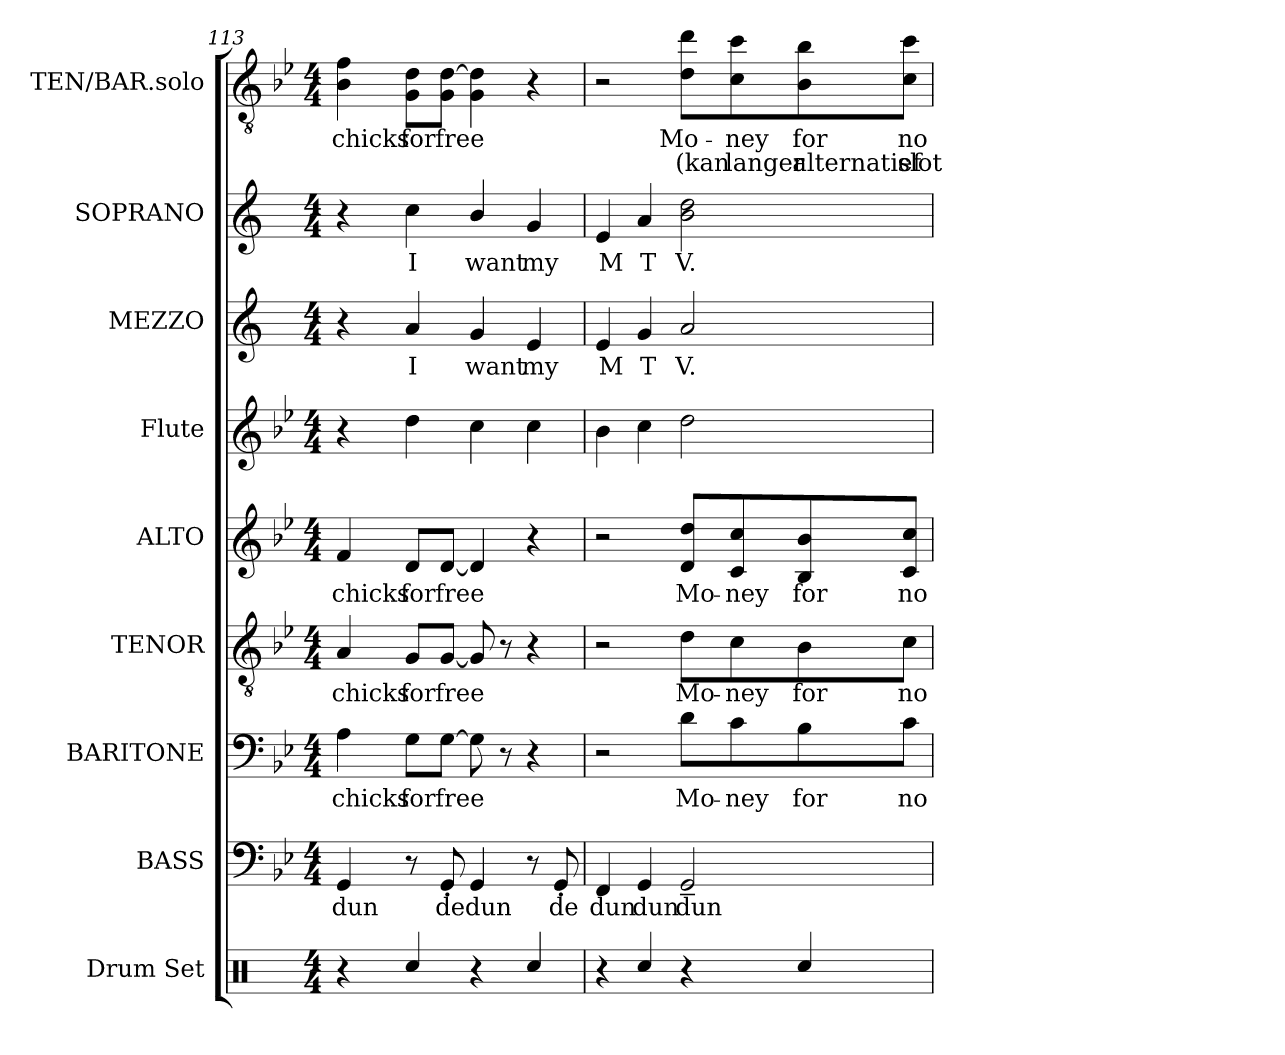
**kern	**kern	**text	**kern	**text	**kern	**text	**kern	**text	**kern	**kern	**text	**kern	**text	**kern	**text	**text
*part9	*part8	*part8	*part7	*part7	*part6	*part6	*part5	*part5	*part4	*part3	*part3	*part2	*part2	*part1	*part1	*part1
*staff9	*staff8	*staff8	*staff7	*staff7	*staff6	*staff6	*staff5	*staff5	*staff4	*staff3	*staff3	*staff2	*staff2	*staff1	*staff1	*staff1
*I"Drum Set	*I"BASS	*	*I"BARITONE	*	*I"TENOR	*	*I"ALTO	*	*I"Flute	*I"MEZZO	*	*I"SOPRANO	*	*I"TEN/BAR.solo	*	*
*I'Dr.	*I'B.	*	*I'Bar.	*	*I'T.	*	*I'A.	*	*I'Fl.	*	*	*I'S.	*	*I'T.	*	*
*clefX	*clefF4	*	*clefF4	*	*clefGv2	*	*clefG2	*	*clefG2	*clefG2	*	*clefG2	*	*clefGv2	*	*
*	*	*	*	*	*	*	*	*	*	*ITrd1c2	*	*ITrd1c2	*	*	*	*
*k[]	*k[b-e-]	*	*k[b-e-]	*	*k[b-e-]	*	*k[b-e-]	*	*k[b-e-]	*k[b-e-]	*	*k[b-e-]	*	*k[b-e-]	*	*
*M4/4	*M4/4	*	*M4/4	*	*M4/4	*	*M4/4	*	*M4/4	*M4/4	*	*M4/4	*	*M4/4	*	*
=113	=113	=113	=113	=113	=113	=113	=113	=113	=113	=113	=113	=113	=113	=113	=113	=113
!	!	!LO:LY:b	!	!LO:LY:b	!	!LO:LY:b	!	!LO:LY:b	!	!	!	!	!	!	!LO:LY:b	!
4r	4GG/	dun	4A\	chicks	4A/	chicks	4f/	chicks	4r	4r	.	4r	.	4B-\ 4f\	chicks	.
!	!	!	!	!LO:LY:b	!	!LO:LY:b	!	!LO:LY:b	!	!	!LO:LY:b	!	!LO:LY:b	!	!LO:LY:b	!
4Rcc/	8r	.	8G\L	for	8G/L	for	8d/L	for	4dd\	4g/	I	4b-\	I	8G\ 8d\L	for	.
!	!	!LO:LY:b	!	!LO:LY:b	!	!LO:LY:b	!	!LO:LY:b	!	!	!	!	!	!	!LO:LY:b	!
.	8GG'/	de	[8G\J	free	[8G/J	free	[8d/J	free	.	.	.	.	.	8G\ [8d\J	free	.
!	!	!LO:LY:b	!	!	!	!	!	!	!	!	!LO:LY:b	!	!LO:LY:b	!	!	!
4r	4GG/	dun	8G\]	.	8G/]	.	4d/]	.	4cc\	4f/	want	4a/	want	4G\ 4d\]	.	.
.	.	.	8r	.	8r	.	.	.	.	.	.	.	.	.	.	.
!	!	!	!	!	!	!	!	!	!	!	!LO:LY:b	!	!LO:LY:b	!	!	!
4Rcc/	8r	.	4r	.	4r	.	4r	.	4cc\	4d/	my	4f/	my	4r	.	.
!	!	!LO:LY:b	!	!	!	!	!	!	!	!	!	!	!	!	!	!
.	8GG'/	de	.	.	.	.	.	.	.	.	.	.	.	.	.	.
=114	=114	=114	=114	=114	=114	=114	=114	=114	=114	=114	=114	=114	=114	=114	=114	=114
!	!	!LO:LY:b	!	!	!	!	!	!	!	!	!LO:LY:b	!	!LO:LY:b	!	!	!
4r	4FF/	dun	2r	.	2r	.	2r	.	4b-\	4d/	M	4d/	M	2r	.	.
!	!	!LO:LY:b	!	!	!	!	!	!	!	!	!LO:LY:b	!	!LO:LY:b	!	!	!
4Rcc/	4GG/	dun	.	.	.	.	.	.	4cc\	4f/	T	4g/	T	.	.	.
!	!	!LO:LY:b	!	!LO:LY:b	!	!LO:LY:b	!	!LO:LY:b	!	!	!LO:LY:b	!	!LO:LY:b	!	!LO:LY:b	!LO:LY:b
4r	2GG~/	dun-	8d\L	Mo-	8d\L	Mo-	8d/ 8dd/L	Mo-	2dd\	2g/	V.	2a\ 2cc\	V.	8d\ 8dd\L	Mo-	(kan
!	!	!	!	!LO:LY:b	!	!LO:LY:b	!	!LO:LY:b	!	!	!	!	!	!	!LO:LY:b	!LO:LY:b
.	.	.	8c\	-ney	8c\	-ney	8c/ 8cc/	-ney	.	.	.	.	.	8c\ 8cc\	-ney	langer
!	!	!	!	!LO:LY:b	!	!LO:LY:b	!	!LO:LY:b	!	!	!	!	!	!	!LO:LY:b	!LO:LY:b
4Rcc/	.	.	8B-\	for	8B-\	for	8B-/ 8b-/	for	.	.	.	.	.	8B-\ 8b-\	for	alternatief
!	!	!	!	!LO:LY:b	!	!LO:LY:b	!	!LO:LY:b	!	!	!	!	!	!	!LO:LY:b	!LO:LY:b
.	.	.	8c\J	no-	8c\J	no-	8c/ 8cc/J	no-	.	.	.	.	.	8c\ 8cc\J	no-	slot
=	=	=	=	=	=	=	=	=	=	=	=	=	=	=	=	=
*-	*-	*-	*-	*-	*-	*-	*-	*-	*-	*-	*-	*-	*-	*-	*-	*-
